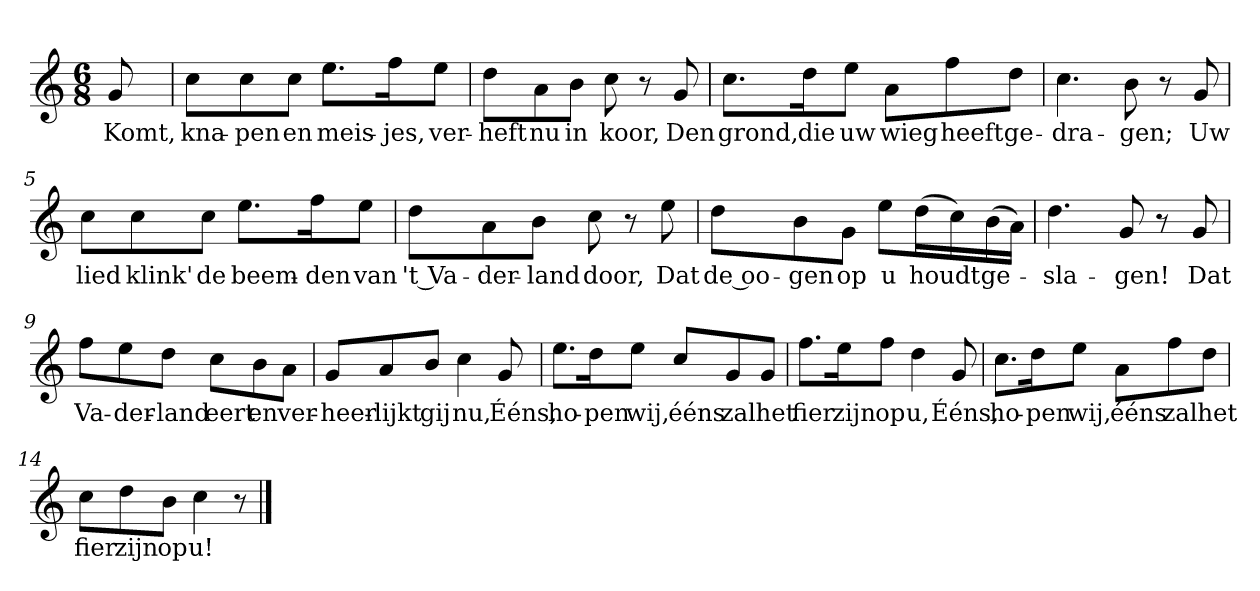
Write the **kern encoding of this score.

**kern	**text
*part1	*part1
*staff1	*staff1
*clefG2	*
*k[]	*
*C:	*
*M6/8	*
*MM120	*
=	=
8g	Komt,
=1	=1
8cc\L	kna-
8cc\	-pen
8cc\J	en
8.ee\L	meis-
16ff\K	-jes,
8ee\J	ver-
=2	=2
8dd\L	-heft
8a\	nu
8b\J	in
8cc	koor,
8r	.
8g	Den
=3	=3
8.cc\L	grond,
16dd\K	die
8ee\J	uw
8a\L	wieg
8ff\	heeft
8dd\J	ge-
=4	=4
4.cc	-dra-
8b	-gen;
8r	.
8g	Uw
=5	=5
8cc\L	lied
8cc\	klink'
8cc\J	de
8.ee\L	beem-
16ff\K	-den
8ee\J	van
=6	=6
8dd\L	't Va-
8a\	-der-
8b\J	-land
8cc	door,
8r	.
8ee	Dat
=7	=7
8dd\L	de oo-
8b\	-gen
8g\J	op
8ee\L	u
(16dd\L	houdt
16cc\)	.
(16b\	ge-
16a\JJ)	.
=8	=8
4.dd	-sla-
8g	-gen!
8r	.
8g	Dat
=9	=9
8ff\L	Va-
8ee\	-der-
8dd\J	-land
8cc\L	eert
8b\	en
8a\J	ver-
=10	=10
8g/L	-heer-
8a/	-lijkt
8b/J	gij
4cc	nu,
8g	Ééns,
=11	=11
8.ee\L	ho-
16dd\K	-pen
8ee\J	wij,
8cc/L	ééns
8g/	zal
8g/J	het
=12	=12
8.ff\L	fier
16ee\K	zijn
8ff\J	op
4dd	u,
8g	Ééns,
=13	=13
8.cc\L	ho-
16dd\K	-pen
8ee\J	wij,
8a\L	ééns
8ff\	zal
8dd\J	het
=14	=14
8cc\L	fier
8dd\	zijn
8b\J	op
4cc	u!
8r	.
==	==
*-	*-
